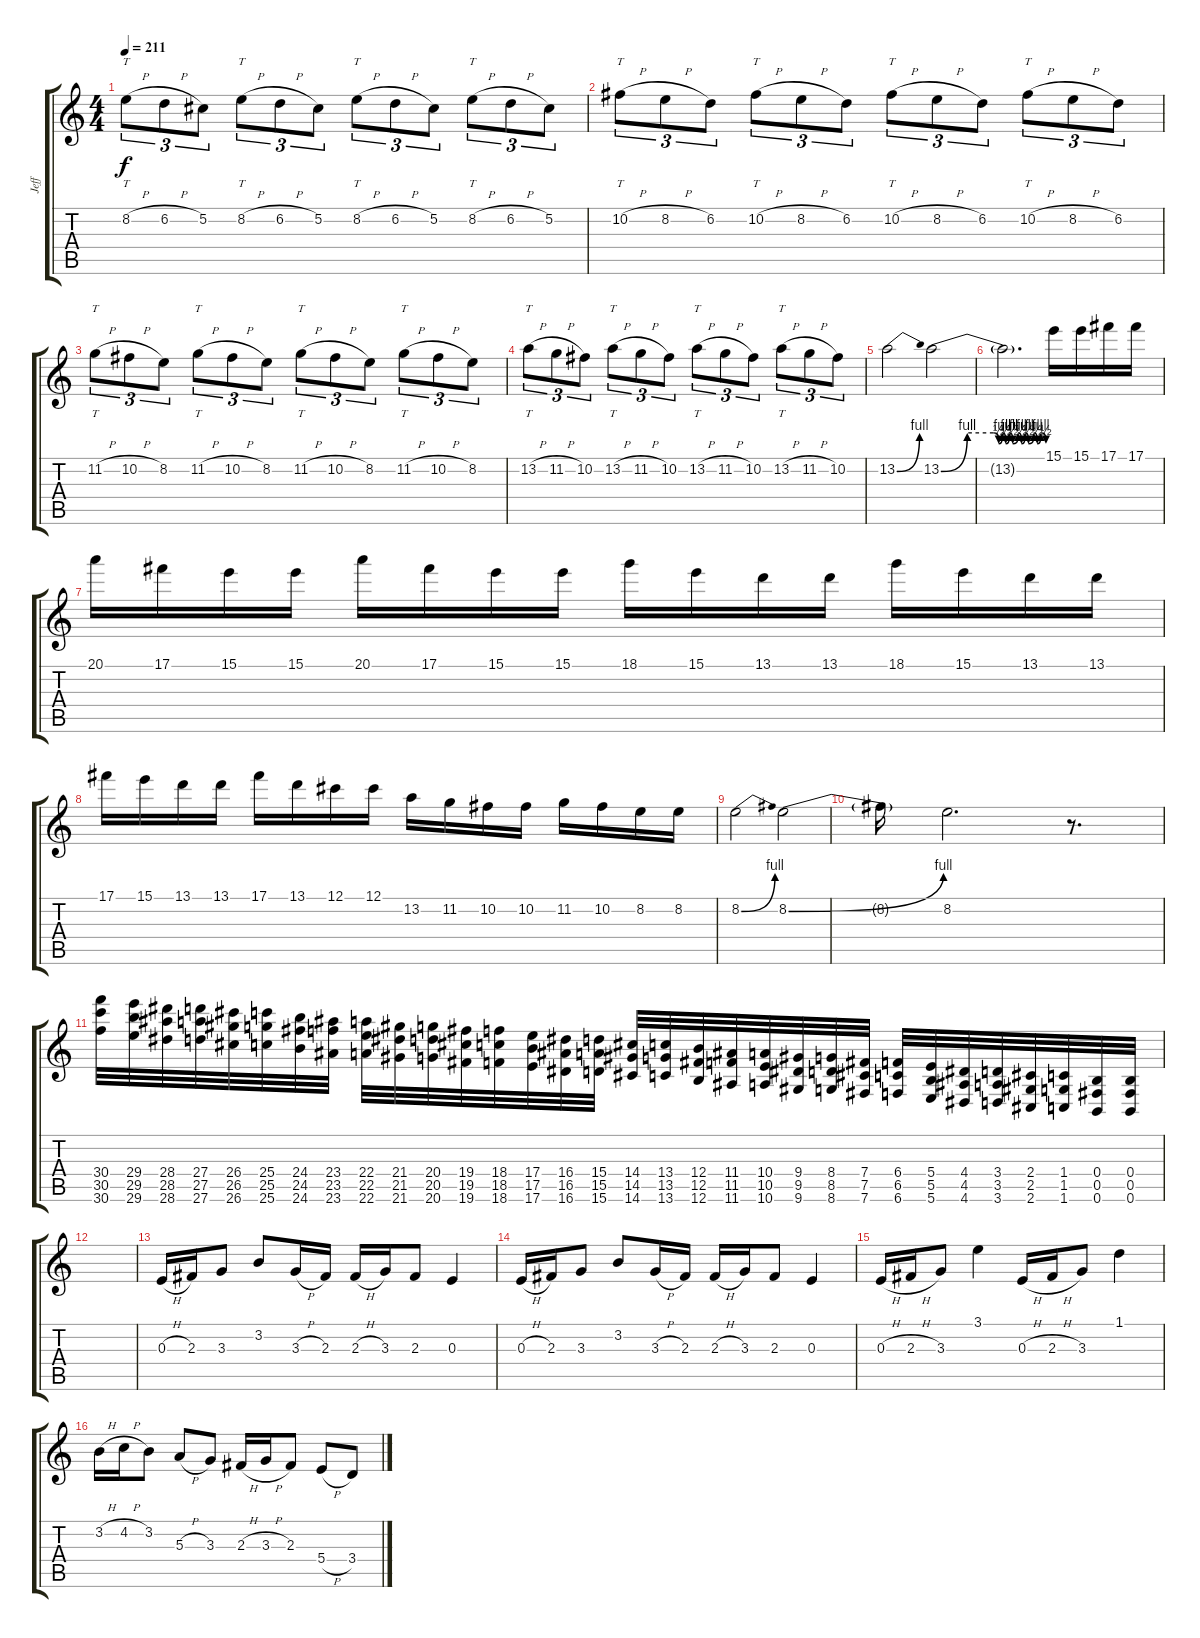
\track ("Jeff" "Jeff") {instrument distortionguitar}
\staff {score tabs}
\tuning (Db4 Ab3 E3 B2 Gb2 B1) {hide}
\ts (4 4)
\tempo 211
\clef g2
\ks c
8.2{h}.8{tt tu (3 2) dy f} 6.2{h}.8{tu (3 2)} 5.2.8{tu (3 2)} 8.2{h}.8{tt tu (3 2)} 6.2{h}.8{tu (3 2)} 5.2.8{tu (3 2)} 8.2{h}.8{tt tu (3 2)} 6.2{h}.8{tu (3 2)} 5.2.8{tu (3 2)} 8.2{h}.8{tt tu (3 2)} 6.2{h}.8{tu (3 2)} 5.2.8{tu (3 2)} |
10.2{h}.8{tt tu (3 2)} 8.2{h}.8{tu (3 2)} 6.2.8{tu (3 2)} 10.2{h}.8{tt tu (3 2)} 8.2{h}.8{tu (3 2)} 6.2.8{tu (3 2)} 10.2{h}.8{tt tu (3 2)} 8.2{h}.8{tu (3 2)} 6.2.8{tu (3 2)} 10.2{h}.8{tt tu (3 2)} 8.2{h}.8{tu (3 2)} 6.2.8{tu (3 2)} |
11.2{h}.8{tt tu (3 2)} 10.2{h}.8{tu (3 2)} 8.2.8{tu (3 2)} 11.2{h}.8{tt tu (3 2)} 10.2{h}.8{tu (3 2)} 8.2.8{tu (3 2)} 11.2{h}.8{tt tu (3 2)} 10.2{h}.8{tu (3 2)} 8.2.8{tu (3 2)} 11.2{h}.8{tt tu (3 2)} 10.2{h}.8{tu (3 2)} 8.2.8{tu (3 2)} |
13.2{h}.8{tt tu (3 2)} 11.2{h}.8{tu (3 2)} 10.2.8{tu (3 2)} 13.2{h}.8{tt tu (3 2)} 11.2{h}.8{tu (3 2)} 10.2.8{tu (3 2)} 13.2{h}.8{tt tu (3 2)} 11.2{h}.8{tu (3 2)} 10.2.8{tu (3 2)} 13.2{h}.8{tt tu (3 2)} 11.2{h}.8{tu (3 2)} 10.2.8{tu (3 2)} |
13.2{be (bend 0 0 60 4)}.2 13.2{be (custom 0 0 15 4 30 4 33 2 35 4 37 2 39 4 41 2 44 4 46 2 48 4 50 2 53 4 55 2 57 4 60 2)}.2 |
13.2{t}.2{d} 15.1.16 15.1.16 17.1.16 17.1.16 |
20.1.16 17.1.16 15.1.16 15.1.16 20.1.16 17.1.16 15.1.16 15.1.16 18.1.16 15.1.16 13.1.16 13.1.16 18.1.16 15.1.16 13.1.16 13.1.16 |
17.1.16 15.1.16 13.1.16 13.1.16 17.1.16 13.1.16 12.1.16 12.1.16 13.2.16 11.2.16 10.2.16 10.2.16 11.2.16 10.2.16 8.2.16 8.2.16 |
8.2{be (bend 0 0 60 4)}.2 8.2{be (bend 0 0 60 4)}.2 |
8.2{t}.16 8.2.2{d} r.8{d} |
(30.4 30.5 30.6).32{instrument guitarfretnoise} (29.4 29.5 29.6).32 (28.4 28.5 28.6).32 (27.4 27.5 27.6).32 (26.4 26.5 26.6).32 (25.4 25.5 25.6).32 (24.4 24.5 24.6).32 (23.4 23.5 23.6).32 (22.4 22.5 22.6).32 (21.4 21.5 21.6).32 (20.4 20.5 20.6).32 (19.4 19.5 19.6).32 (18.4 18.5 18.6).32 (17.4 17.5 17.6).32 (16.4 16.5 16.6).32 (15.4 15.5 15.6).32 (14.4 14.5 14.6).32 (13.4 13.5 13.6).32 (12.4 12.5 12.6).32 (11.4 11.5 11.6).32 (10.4 10.5 10.6).32 (9.4 9.5 9.6).32 (8.4 8.5 8.6).32 (7.4 7.5 7.6).32 (6.4 6.5 6.6).32 (5.4 5.5 5.6).32 (4.4 4.5 4.6).32 (3.4 3.5 3.6).32 (2.4 2.5 2.6).32 (1.4 1.5 1.6).32 (0.4 0.5 0.6).32 (0.4 0.5 0.6).32 |
|
0.3{h}.16{instrument distortionguitar} 2.3.16 3.3.8 3.2.8 3.3{h}.16 2.3.16 2.3{h}.16 3.3.16 2.3.8 0.3.4 |
0.3{h}.16 2.3.16 3.3.8 3.2.8 3.3{h}.16 2.3.16 2.3{h}.16 3.3.16 2.3.8 0.3.4 |
0.3{h}.16 2.3{h}.16 3.3.8 3.1.4 0.3{h}.16 2.3{h}.16 3.3.8 1.1.4 |
3.2{h}.16 4.2{h}.16 3.2.8 5.3{h}.8 3.3.8 2.3{h}.16 3.3{h}.16 2.3.8 5.4{h}.8 3.4.8
